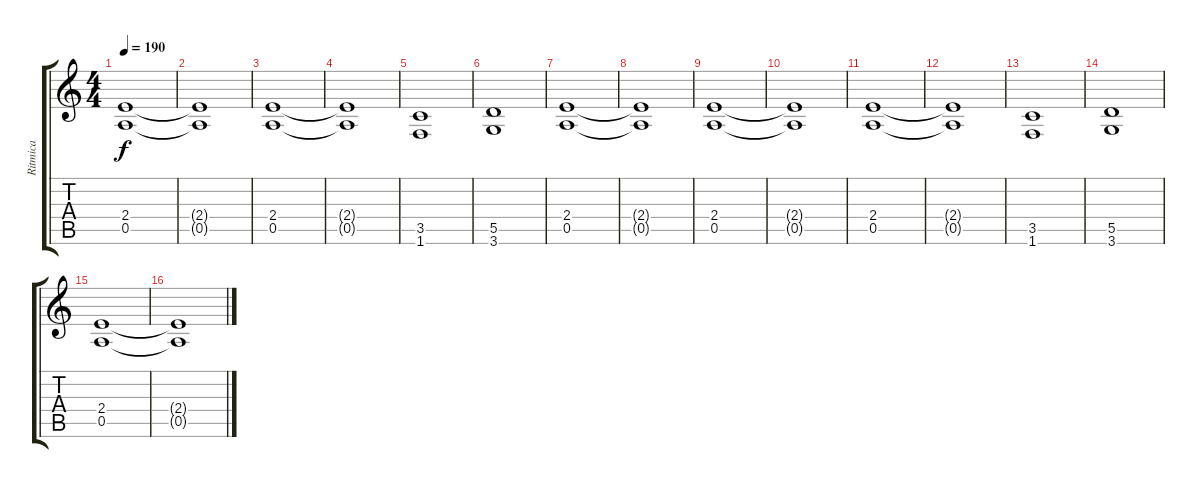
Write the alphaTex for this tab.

\track ("Ritmica" "Ritmica") {instrument distortionguitar}
\staff {score tabs}
\tuning (E4 B3 G3 D3 A2 E2) {hide}
\ts (4 4)
\tempo 190
\clef g2
\ks c
(2.4 0.5).1{dy f volume 9} |
(2.4{t} 0.5{t}).1 |
(2.4 0.5).1 |
(2.4{t} 0.5{t}).1 |
(3.5 1.6).1 |
(5.5 3.6).1 |
(2.4 0.5).1 |
(2.4{t} 0.5{t}).1 |
(2.4 0.5).1{volume 7} |
(2.4{t} 0.5{t}).1 |
(2.4 0.5).1 |
(2.4{t} 0.5{t}).1 |
(3.5 1.6).1 |
(5.5 3.6).1 |
(2.4 0.5).1 |
(2.4{t} 0.5{t}).1
